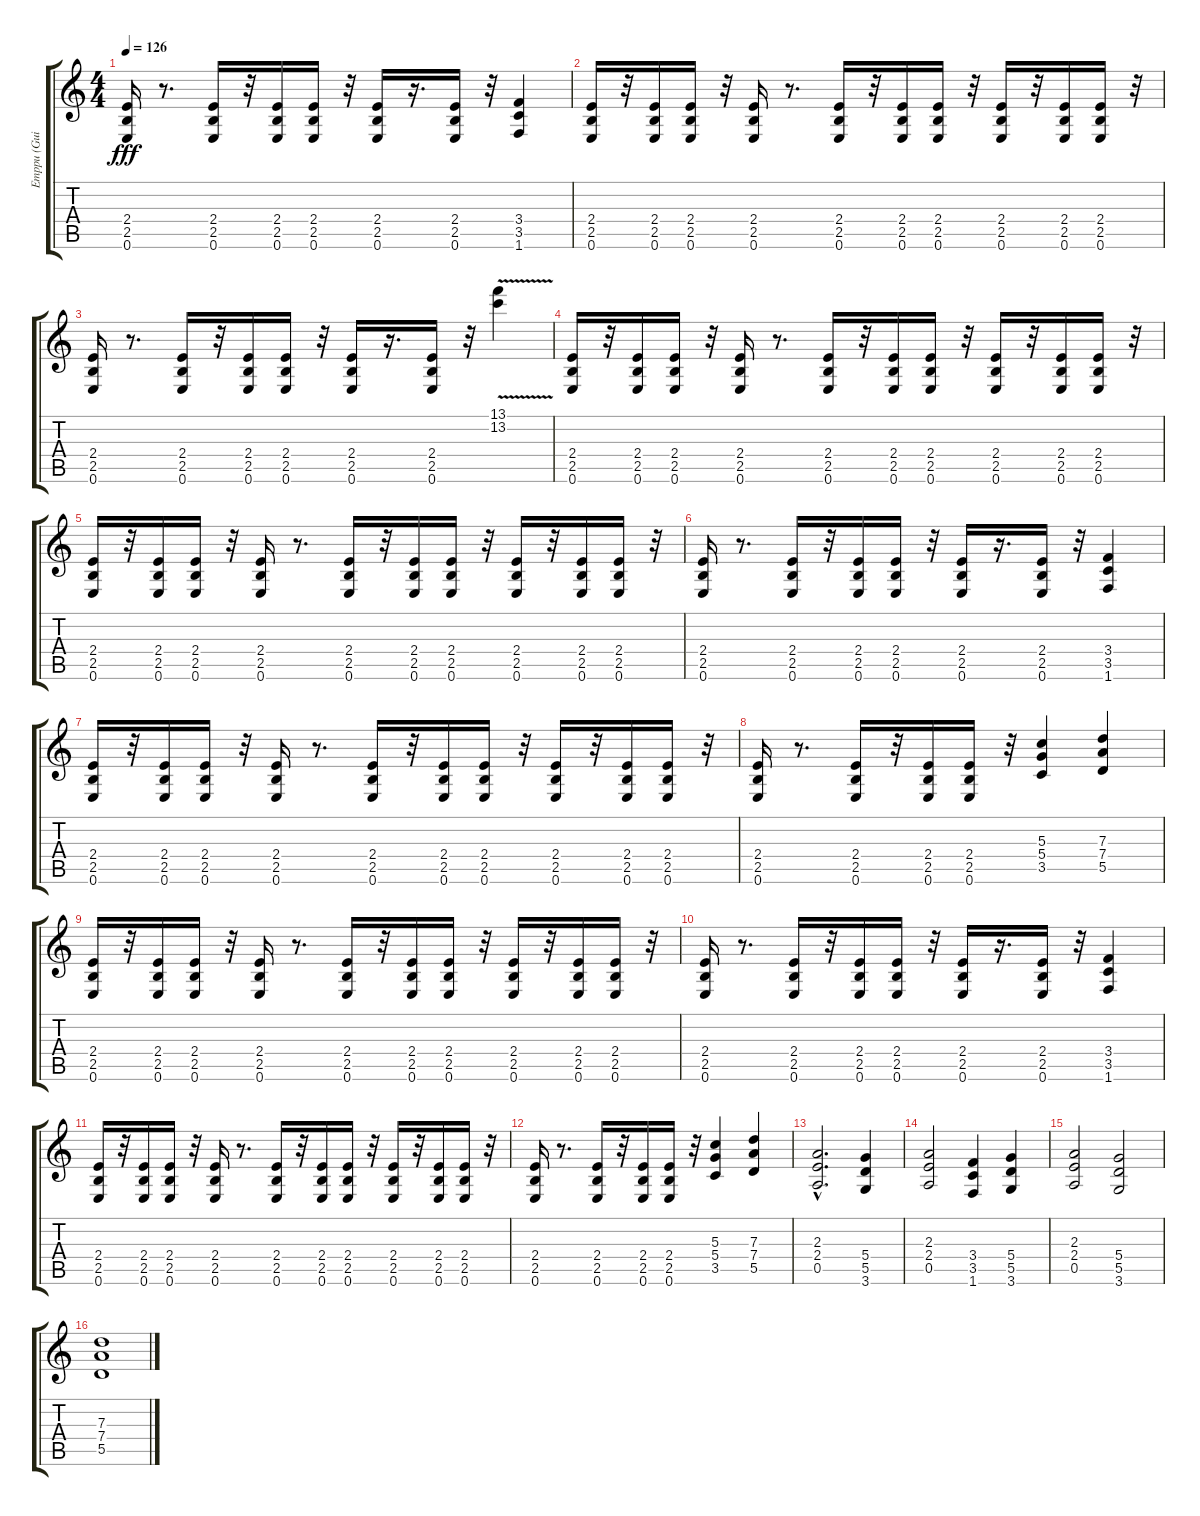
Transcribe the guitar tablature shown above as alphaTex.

\track ("Emppu (Guitar)" "Emppu (Gui") {instrument distortionguitar}
\staff {score tabs}
\tuning (E4 B3 G3 D3 A2 E2) {hide}
\ts (4 4)
\tempo 126
\clef g2
\ks c
(2.4 2.5 0.6).16{dy fff} r.8{d} (2.4 2.5 0.6).16 r.32 (2.4 2.5 0.6).16 (2.4 2.5 0.6).16 r.32 (2.4 2.5 0.6).16 r.16{d} (2.4 2.5 0.6).16 r.32 (3.4 3.5 1.6).4 |
(2.4 2.5 0.6).16 r.32 (2.4 2.5 0.6).16 (2.4 2.5 0.6).16 r.32 (2.4 2.5 0.6).16 r.8{d} (2.4 2.5 0.6).16 r.32 (2.4 2.5 0.6).16 (2.4 2.5 0.6).16 r.32 (2.4 2.5 0.6).16 r.32 (2.4 2.5 0.6).16 (2.4 2.5 0.6).16 r.32 |
(2.4 2.5 0.6).16 r.8{d} (2.4 2.5 0.6).16 r.32 (2.4 2.5 0.6).16 (2.4 2.5 0.6).16 r.32 (2.4 2.5 0.6).16 r.16{d} (2.4 2.5 0.6).16 r.32 (13.1{v} 13.2{v}).4 |
(2.4 2.5 0.6).16 r.32 (2.4 2.5 0.6).16 (2.4 2.5 0.6).16 r.32 (2.4 2.5 0.6).16 r.8{d} (2.4 2.5 0.6).16 r.32 (2.4 2.5 0.6).16 (2.4 2.5 0.6).16 r.32 (2.4 2.5 0.6).16 r.32 (2.4 2.5 0.6).16 (2.4 2.5 0.6).16 r.32 |
(2.4 2.5 0.6).16 r.32 (2.4 2.5 0.6).16 (2.4 2.5 0.6).16 r.32 (2.4 2.5 0.6).16 r.8{d} (2.4 2.5 0.6).16 r.32 (2.4 2.5 0.6).16 (2.4 2.5 0.6).16 r.32 (2.4 2.5 0.6).16 r.32 (2.4 2.5 0.6).16 (2.4 2.5 0.6).16 r.32 |
(2.4 2.5 0.6).16 r.8{d} (2.4 2.5 0.6).16 r.32 (2.4 2.5 0.6).16 (2.4 2.5 0.6).16 r.32 (2.4 2.5 0.6).16 r.16{d} (2.4 2.5 0.6).16 r.32 (3.4 3.5 1.6).4 |
(2.4 2.5 0.6).16 r.32 (2.4 2.5 0.6).16 (2.4 2.5 0.6).16 r.32 (2.4 2.5 0.6).16 r.8{d} (2.4 2.5 0.6).16 r.32 (2.4 2.5 0.6).16 (2.4 2.5 0.6).16 r.32 (2.4 2.5 0.6).16 r.32 (2.4 2.5 0.6).16 (2.4 2.5 0.6).16 r.32 |
(2.4 2.5 0.6).16 r.8{d} (2.4 2.5 0.6).16 r.32 (2.4 2.5 0.6).16 (2.4 2.5 0.6).16 r.32 (5.3 5.4 3.5).4 (7.3 7.4 5.5).4 |
(2.4 2.5 0.6).16 r.32 (2.4 2.5 0.6).16 (2.4 2.5 0.6).16 r.32 (2.4 2.5 0.6).16 r.8{d} (2.4 2.5 0.6).16 r.32 (2.4 2.5 0.6).16 (2.4 2.5 0.6).16 r.32 (2.4 2.5 0.6).16 r.32 (2.4 2.5 0.6).16 (2.4 2.5 0.6).16 r.32 |
(2.4 2.5 0.6).16 r.8{d} (2.4 2.5 0.6).16 r.32 (2.4 2.5 0.6).16 (2.4 2.5 0.6).16 r.32 (2.4 2.5 0.6).16 r.16{d} (2.4 2.5 0.6).16 r.32 (3.4 3.5 1.6).4 |
(2.4 2.5 0.6).16 r.32 (2.4 2.5 0.6).16 (2.4 2.5 0.6).16 r.32 (2.4 2.5 0.6).16 r.8{d} (2.4 2.5 0.6).16 r.32 (2.4 2.5 0.6).16 (2.4 2.5 0.6).16 r.32 (2.4 2.5 0.6).16 r.32 (2.4 2.5 0.6).16 (2.4 2.5 0.6).16 r.32 |
(2.4 2.5 0.6).16 r.8{d} (2.4 2.5 0.6).16 r.32 (2.4 2.5 0.6).16 (2.4 2.5 0.6).16 r.32 (5.3 5.4 3.5).4 (7.3 7.4 5.5).4 |
(2.3{hac} 2.4{hac} 0.5{hac}).2{d} (5.4 5.5 3.6).4 |
(2.3 2.4 0.5).2 (3.4 3.5 1.6).4 (5.4 5.5 3.6).4 |
(2.3 2.4 0.5).2 (5.4 5.5 3.6).2 |
(7.3 7.4 5.5).1
